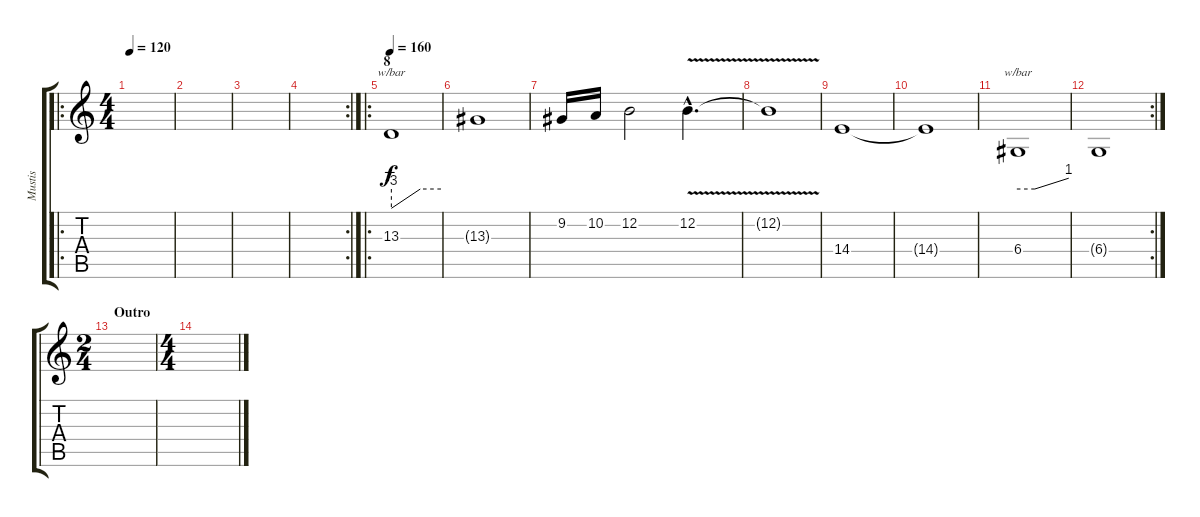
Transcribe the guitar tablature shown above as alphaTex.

\track ("Mustis" "Mustis") {instrument stringensemble1}
\staff {score tabs}
\tuning (E4 B3 G3 D3 A2 E2) {hide}
\ro
\ts (4 4)
\tempo 120
\clef g2
\ks c
|
|
|
\rc 2
|
\ro
\section ("" "8")
\tempo 160
13.3.1{tbe (custom default 0 -12 35 0 60 0) instrument lead1square} |
13.3{t}.1 |
9.2.16 10.2.16 12.2.2 12.2{v hac}.4{d} |
12.2{t}.1 |
14.4.1 |
14.4{t}.1 |
6.4.1{tbe (custom default 0 0 20 0 60 4)} |
\rc 2
6.4{t}.1 |
\ts (2 4)
\section ("" "Outro")
|
\ts (4 4)
